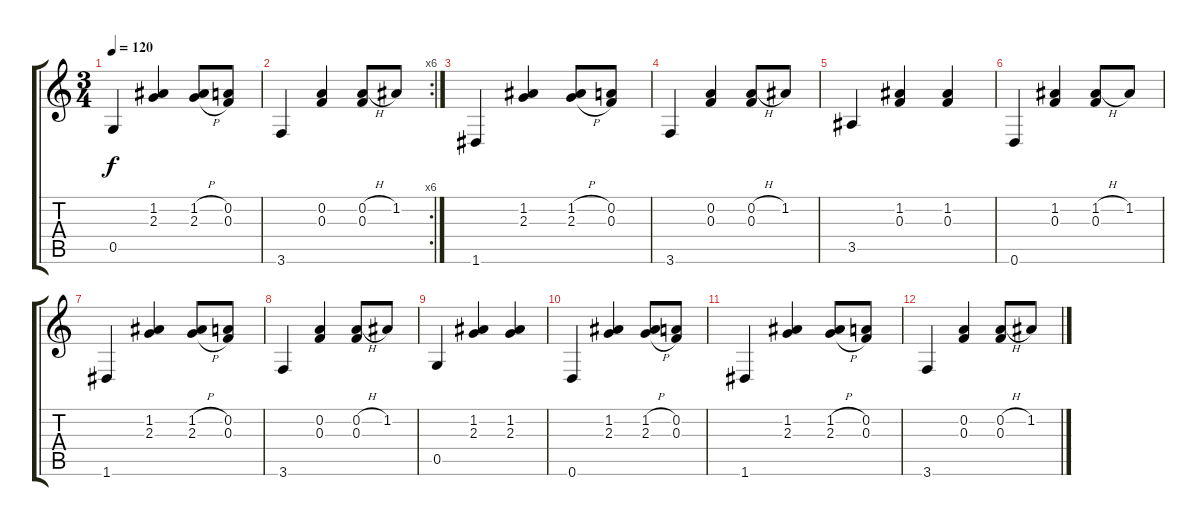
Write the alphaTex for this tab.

\track "" {instrument acousticguitarnylon}
\staff {score tabs}
\tuning (D4 A3 F3 C3 G2 D2) {hide}
\ts (3 4)
\tempo 120
\clef g2
\ks c
0.5.4{dy f} (1.2 2.3).4 (1.2{h} 2.3{h}).8 (0.2 0.3).8 |
\rc 6
3.6.4 (0.2 0.3).4 (0.2{h} 0.3).8 1.2.8 |
1.6.4 (1.2 2.3).4 (1.2{h} 2.3{h}).8 (0.2 0.3).8 |
3.6.4 (0.2 0.3).4 (0.2{h} 0.3).8 1.2.8 |
3.5.4 (1.2 0.3).4 (1.2 0.3).4 |
0.6.4 (1.2 0.3).4 (1.2{h} 0.3).8 1.2.8 |
1.6.4 (1.2 2.3).4 (1.2{h} 2.3{h}).8 (0.2 0.3).8 |
3.6.4 (0.2 0.3).4 (0.2{h} 0.3).8 1.2.8 |
0.5.4 (1.2 2.3).4 (1.2 2.3).4 |
0.6.4 (1.2 2.3).4 (1.2{h} 2.3{h}).8 (0.2 0.3).8 |
1.6.4 (1.2 2.3).4 (1.2{h} 2.3{h}).8 (0.2 0.3).8 |
3.6.4 (0.2 0.3).4 (0.2{h} 0.3).8 1.2.8
